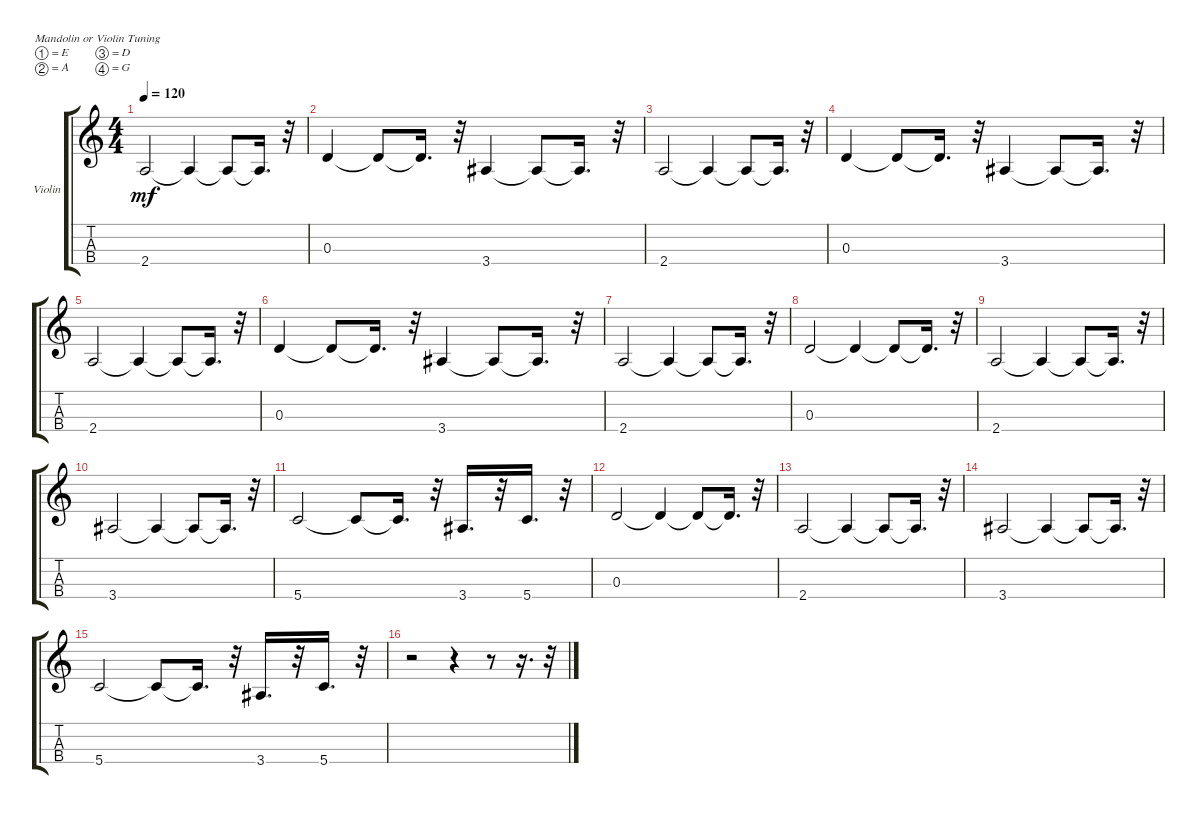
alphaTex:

\bracketExtendMode groupsimilarinstruments
\firstSystemTrackNameOrientation horizontal
\otherSystemsTrackNameOrientation horizontal
\track ("" "Violin") {instrument violin}
\staff {score tabs}
\tuning (E5 A4 D4 G3)
\ts (4 4)
\tempo 120
\clef g2
\ks c
2.4.2{dy mf} 2.4{t}.4 2.4{t}.8 2.4{t}.16{d} r.32 |
0.3.4 0.3{t}.8 0.3{t}.16{d} r.32 3.4.4 3.4{t}.8 3.4{t}.16{d} r.32 |
2.4.2 2.4{t}.4 2.4{t}.8 2.4{t}.16{d} r.32 |
0.3.4 0.3{t}.8 0.3{t}.16{d} r.32 3.4.4 3.4{t}.8 3.4{t}.16{d} r.32 |
2.4.2 2.4{t}.4 2.4{t}.8 2.4{t}.16{d} r.32 |
0.3.4 0.3{t}.8 0.3{t}.16{d} r.32 3.4.4 3.4{t}.8 3.4{t}.16{d} r.32 |
2.4.2 2.4{t}.4 2.4{t}.8 2.4{t}.16{d} r.32 |
0.3.2 0.3{t}.4 0.3{t}.8 0.3{t}.16{d} r.32 |
2.4.2 2.4{t}.4 2.4{t}.8 2.4{t}.16{d} r.32 |
3.4.2 3.4{t}.4 3.4{t}.8 3.4{t}.16{d} r.32 |
5.4.2 5.4{t}.8 5.4{t}.16{d} r.32 3.4.16{d} r.32 5.4.16{d} r.32 |
0.3.2 0.3{t}.4 0.3{t}.8 0.3{t}.16{d} r.32 |
2.4.2 2.4{t}.4 2.4{t}.8 2.4{t}.16{d} r.32 |
3.4.2 3.4{t}.4 3.4{t}.8 3.4{t}.16{d} r.32 |
5.4.2 5.4{t}.8 5.4{t}.16{d} r.32 3.4.16{d} r.32 5.4.16{d} r.32 |
r.2 r.4 r.8 r.16{d} r.32
